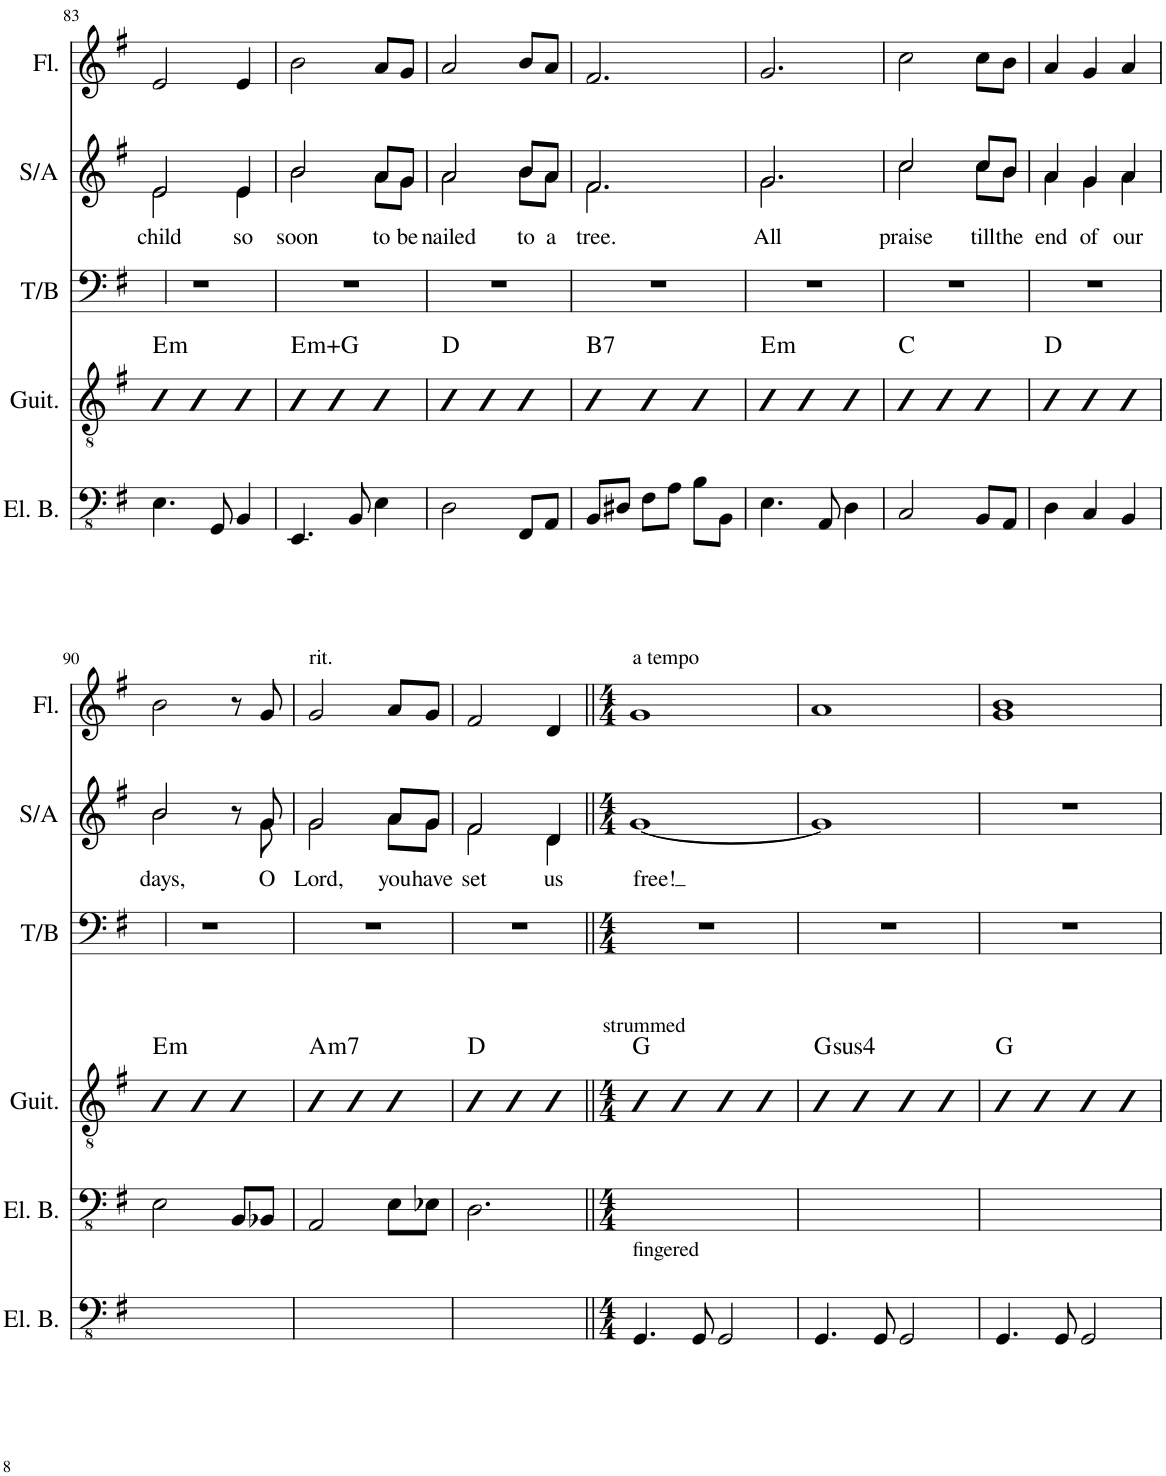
**kern	**kern	**kern	**harte	**kern	**kern	**text	**kern
*part6	*part5	*part4	*part4	*part3	*part2	*part2	*part1
*staff6	*staff5	*staff4	*	*staff3	*staff2	*staff2	*staff1
*I"Electric Bass	*I"Electric Bass	*I"Acoustic Guitar	*	*I"Tenor/Bass	*I"Soprano/Alto	*	*I"Flute
*I'El. B.	*I'El. B.	*I'Guit.	*	*I'T/B	*I'S/A	*	*I'Fl.
!!LO:PB:g=z
*clefFv4	*clefFv4	*clefGv2	*	*clefF4	*clefG2	*	*clefG2
*k[f#]	*k[f#]	*k[f#]	*	*k[f#]	*k[f#]	*	*k[f#]
*M3/4	*M3/4	*M3/4	*	*M3/4	*M3/4	*	*M3/4
=83	=83	=83	=83	=83	=83	=83	=83
*	*	*	*	*^	*^	*	*
*	*	*	*	*	*^	*	*	*	*
!	!	!	!LO:H:kt=m	!	!	!	!	!	!LO:LY:b	!
2.r	4.EE\	4B	E:min	2.r	2.ryy	4AA/	2e/	2e\	child	2e/
.	.	4B	.	.	.	2ryy	.	.	.	.
.	8GGG/	.	.	.	.	.	.	.	.	.
!	!	!	!	!	!	!	!	!	!LO:LY:b	!
.	4BBB/	4B	.	.	.	.	4e/	4e\	so	4e/
*	*	*	*	*	*v	*v	*	*	*	*
=84	=84	=84	=84	=84	=84	=84	=84	=84	=84
!	!	!	!LO:H:kt=m	!	!	!	!	!LO:LY:b	!
2.r	4.EEE/	4B	E:min	2.r	2.ryy	2b/	2b\	soon	2b\
.	.	4B	.	.	.	.	.	.	.
.	8BBB/	.	.	.	.	.	.	.	.
!	!	!	!	!	!	!	!	!LO:LY:b	!
.	4EE\	4B	.	.	.	8a/L	8a\L	to	8a/L
!	!	!	!	!	!	!	!	!LO:LY:b	!
.	.	.	.	.	.	8g/J	8g\J	be	8g/J
=85	=85	=85	=85	=85	=85	=85	=85	=85	=85
!	!	!	!	!	!	!	!	!LO:LY:b	!
2.r	2DD\	4B	D:maj	2.r	2.ryy	2a/	2a\	nailed	2a/
.	.	4B	.	.	.	.	.	.	.
!	!	!	!	!	!	!	!	!LO:LY:b	!
.	8FFF#/L	4B	.	.	.	8b/L	8b\L	to	8b/L
!	!	!	!	!	!	!	!	!LO:LY:b	!
.	8AAA/J	.	.	.	.	8a/J	8a\J	a	8a/J
=86	=86	=86	=86	=86	=86	=86	=86	=86	=86
!	!	!	!LO:H:kt=7	!	!	!	!	!LO:LY:b	!
2.r	8BBB/L	4B	B:7	2.r	2.ryy	2.f#/	2.f#\	tree.	2.f#/
.	8DD#X/J	.	.	.	.	.	.	.	.
.	8FF#\L	4B	.	.	.	.	.	.	.
.	8AA\J	.	.	.	.	.	.	.	.
.	8BB\L	4B	.	.	.	.	.	.	.
.	8BBB\J	.	.	.	.	.	.	.	.
=87	=87	=87	=87	=87	=87	=87	=87	=87	=87
!	!	!	!LO:H:kt=m	!	!	!	!	!LO:LY:b	!
2.r	4.EE\	4B	E:min	2.r	2.ryy	2.g/	2.g\	All	2.g/
.	.	4B	.	.	.	.	.	.	.
.	8AAA/	.	.	.	.	.	.	.	.
.	4DD\	4B	.	.	.	.	.	.	.
=88	=88	=88	=88	=88	=88	=88	=88	=88	=88
!	!	!	!	!	!	!	!	!LO:LY:b	!
2.r	2CC/	4B	C:maj	2.r	2.ryy	2cc/	2cc\	praise	2cc\
.	.	4B	.	.	.	.	.	.	.
!	!	!	!	!	!	!	!	!LO:LY:b	!
.	8BBB/L	4B	.	.	.	8cc/L	8cc\L	till	8cc\L
!	!	!	!	!	!	!	!	!LO:LY:b	!
.	8AAA/J	.	.	.	.	8b/J	8b\J	the	8b\J
=89	=89	=89	=89	=89	=89	=89	=89	=89	=89
!	!	!	!	!	!	!	!	!LO:LY:b	!
2.r	4DD\	4B	D:maj	2.r	2.ryy	4a/	4a\	end	4a/
!	!	!	!	!	!	!	!	!LO:LY:b	!
.	4CC/	4B	.	.	.	4g/	4g\	of	4g/
!	!	!	!	!	!	!	!	!LO:LY:b	!
.	4BBB/	4B	.	.	.	4a/	4a\	our	4a/
!!LO:LB:g=z
=90	=90	=90	=90	=90	=90	=90	=90	=90	=90
*	*	*	*	*	*^	*	*	*	*
!	!	!	!LO:H:kt=m	!	!	!	!	!	!LO:LY:b	!
2.ryy	2EE\	4B	E:min	2.r	2.ryy	4AA/	2b/	2b\	days,	2b\
.	.	4B	.	.	.	2ryy	.	.	.	.
.	8BBB/L	4B	.	.	.	.	8r	8ryy	.	8r
!	!	!	!	!	!	!	!	!	!LO:LY:b	!
.	8BBB-X/J	.	.	.	.	.	8g/	8g\	O	8g/
*	*	*	*	*	*v	*v	*	*	*	*
=91	=91	=91	=91	=91	=91	=91	=91	=91	=91
!	!	!	!	!	!	!	!	!	!LO:TX:a:t=rit.
!	!	!	!LO:H:kt=m7	!	!	!	!	!LO:LY:b	!
2.ryy	2AAA/	4B	A:min7	2.r	2.ryy	2g/	2g\	Lord,	2g/
.	.	4B	.	.	.	.	.	.	.
!	!	!	!	!	!	!	!	!LO:LY:b	!
.	8EE\L	4B	.	.	.	8a/L	8a\L	you	8a/L
!	!	!	!	!	!	!	!	!LO:LY:b	!
.	8EE-X\J	.	.	.	.	8g/J	8g\J	have	8g/J
=92	=92	=92	=92	=92	=92	=92	=92	=92	=92
!	!	!	!	!	!	!	!	!LO:LY:b	!
2.ryy	2.DD\	4B	D:maj	2.r	2.ryy	2f#/	2f#\	set	2f#/
.	.	4B	.	.	.	.	.	.	.
!	!	!	!	!	!	!	!	!LO:LY:b	!
.	.	4B	.	.	.	4d/	4d\	us	4d/
=93||	=93||	=93||	=93||	=93||	=93||	=93||	=93||	=93||	=93||
*M4/4	*M4/4	*M4/4	*	*M4/4	*	*M4/4	*	*	*M4/4
!	!	!	!	!	!	!	!	!	!LO:TX:a:t=a tempo
!	!	!LO:TX:a:t=strummed	!	!	!	!	!	!	!
!LO:TX:a:t=fingered	!	!	!	!	!	!	!	!	!
!	!	!	!	!	!	!	!	!LO:LY:b	!
4.GGG/	1ryy	4B	G:maj	1r	1ryy	[1g	[1g	free!	1g
.	.	4B	.	.	.	.	.	.	.
8GGG/	.	.	.	.	.	.	.	.	.
2GGG/	.	4B	.	.	.	.	.	.	.
.	.	4B	.	.	.	.	.	.	.
=94	=94	=94	=94	=94	=94	=94	=94	=94	=94
!	!	!	!LO:H:kt=4	!	!	!	!	!	!
4.GGG/	1ryy	4B	G:sus4	1r	1ryy	1g]	1g]	.	1a
.	.	4B	.	.	.	.	.	.	.
8GGG/	.	.	.	.	.	.	.	.	.
2GGG/	.	4B	.	.	.	.	.	.	.
.	.	4B	.	.	.	.	.	.	.
=95	=95	=95	=95	=95	=95	=95	=95	=95	=95
4.GGG/	1ryy	4B	G:maj	1r	1ryy	1r	1ryy	.	1g 1b
.	.	4B	.	.	.	.	.	.	.
8GGG/	.	.	.	.	.	.	.	.	.
2GGG/	.	4B	.	.	.	.	.	.	.
.	.	4B	.	.	.	.	.	.	.
*	*	*	*	*v	*v	*	*	*	*
*	*	*	*	*	*v	*v	*	*
=	=	=	=	=	=	=	=
*-	*-	*-	*-	*-	*-	*-	*-
